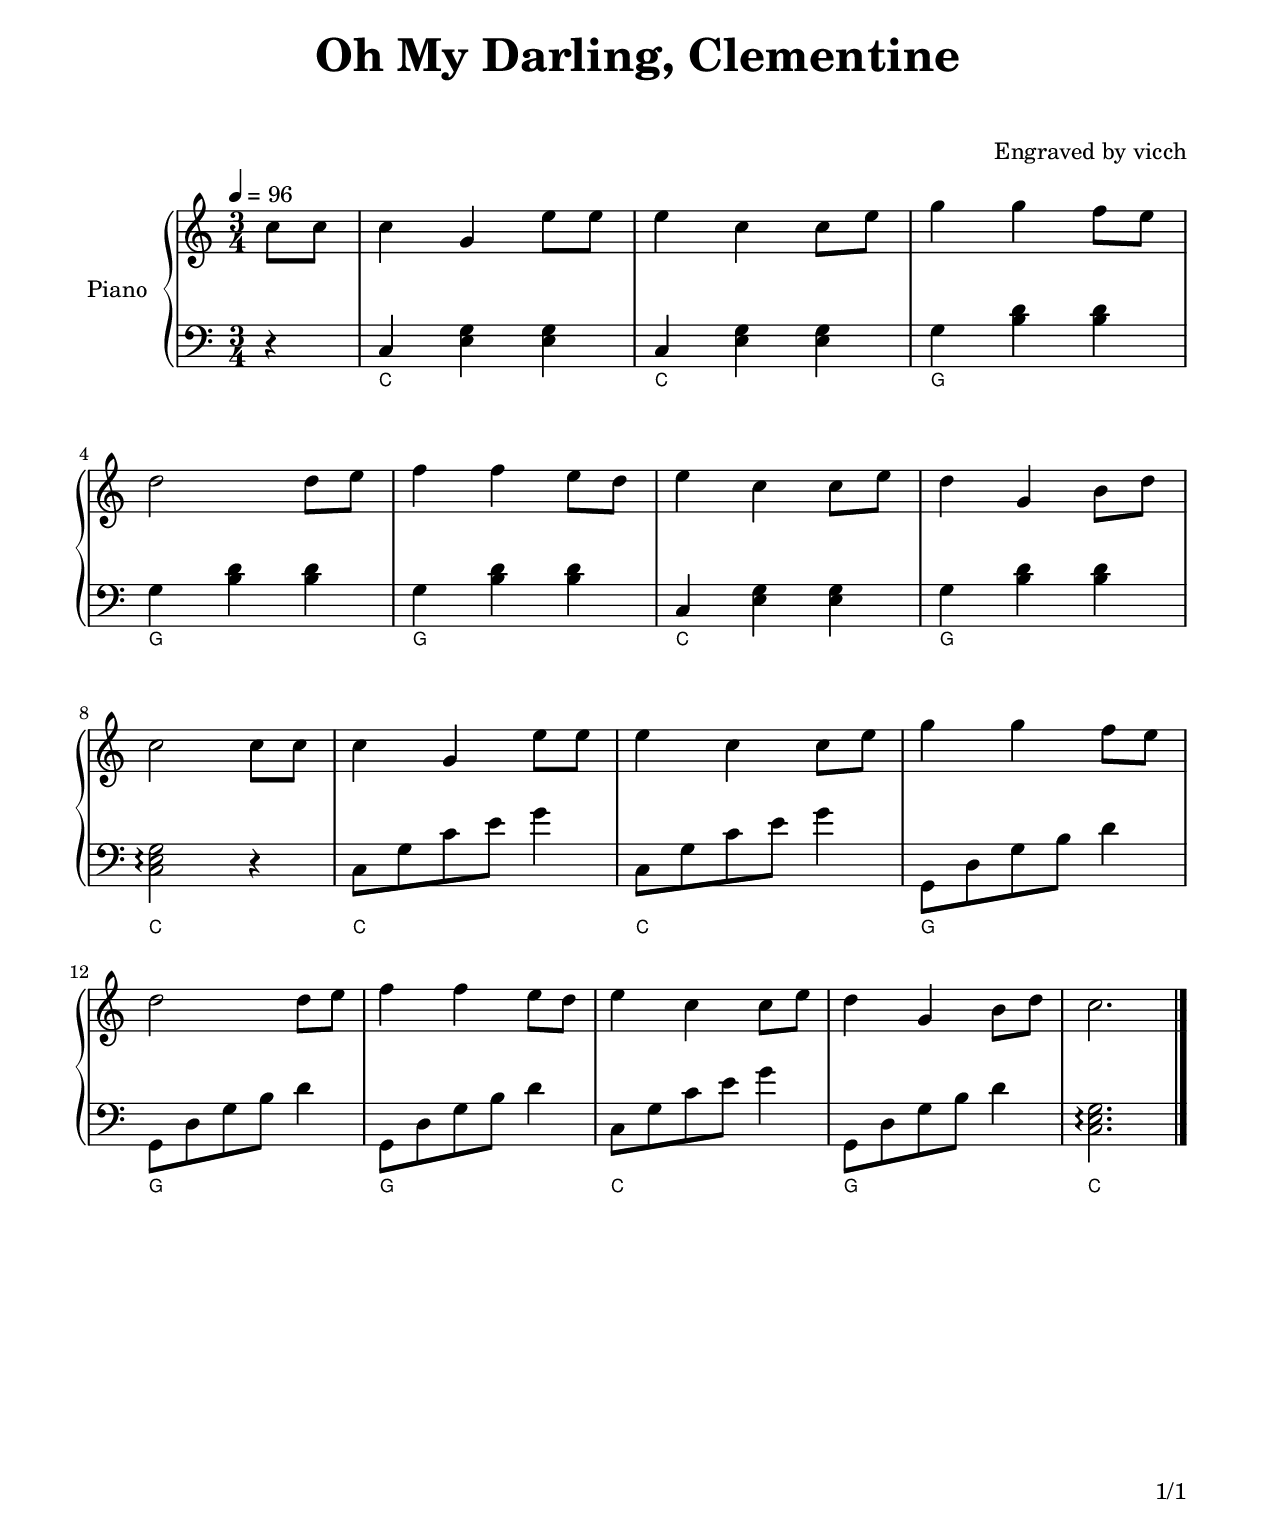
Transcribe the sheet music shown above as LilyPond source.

\version "2.24.3"

#(define title      "Oh My Darling, Clementine")
#(define title-font "")
#(define sequence   "EveryonePiano 979")
#(define total-page 1)

\include "../base.ly"

\markup \vspace #1.5

CI = { c4 <e g>4  <e g>4  }
GI = { g4 <b d'>4 <b d'>4 }

CII = { c8  g8 c'8 e'8 g'4 }
GII = { g,8 d8 g8  b8  d'4 }

\score {
  \new PianoStaff \with {
    instrumentName = "Piano"
  } <<
    \new Staff {
      \tempo 4 = 96
      \clef treble
      \key c \major
      \time 3/4
      
      \partial 4 c''8 c''8 | c''4 g'4  e''8 e''8 | e''4 c''4 c''8 e''8 | g''4 g''4 f''8 e''8 | \break
      d''2       d''8 e''8 | f''4 f''4 e''8 d''8 | e''4 c''4 c''8 e''8 | d''4 g'4  b'8  d''8 | \break
      
      c''2       c''8 c''8 | c''4 g'4  e''8 e''8 | e''4 c''4 c''8 e''8 | g''4 g''4 f''8 e''8 | \break
      d''2       d''8 e''8 | f''4 f''4 e''8 d''8 | e''4 c''4 c''8 e''8 | d''4 g'4  b'8  d''8 | c''2. | \bar "|."
    }
    \new Staff {
      \clef bass
      \key c \major
      \time 3/4
      
      r4  | \CI | \CI | \GI |
      \GI | \GI | \CI | \GI |
      
      <c e g>2\arpeggio r4 | \CII | \CII | \GII |
      \GII                 | \GII | \CII | \GII | <c e g>2.\arpeggio
    }
    \chords {
      
      r4  | c2. | c2. | g2. |
      g2. | g2. | c2. | g2. |
      
      c2 r4 | c2. | c2. | g2. |
      g2.   | g2. | c2. | g2. | c2. |
    }
  >>
  \layout {}
}

\score {
  \new PianoStaff \with {
    instrumentName = "Piano"
  } <<
    \new Staff {
      \tempo 4 = 96
      \clef treble
      \key c \major
      \time 3/4
      
      \partial 4 c''8 c''8 | c''4 g'4  e''8 e''8 | e''4 c''4 c''8 e''8 | g''4 g''4 f''8 e''8 | \break
      d''2       d''8 e''8 | f''4 f''4 e''8 d''8 | e''4 c''4 c''8 e''8 | d''4 g'4  b'8  d''8 | \break
      
      c''2       c''8 c''8 | c''4 g'4  e''8 e''8 | e''4 c''4 c''8 e''8 | g''4 g''4 f''8 e''8 | \break
      d''2       d''8 e''8 | f''4 f''4 e''8 d''8 | e''4 c''4 c''8 e''8 | d''4 g'4  b'8  d''8 | c''2. | \bar "|."
    }
    \new Staff {
      \clef bass
      \key c \major
      \time 3/4
      
      r4  | \CI | \CI | \GI |
      \GI | \GI | \CI | \GI |
      
      <c e g>2\arpeggio r4 | \CII | \CII | \GII |
      \GII                 | \GII | \CII | \GII | <c e g>2.\arpeggio
    }
  >>
  \midi {}
}
